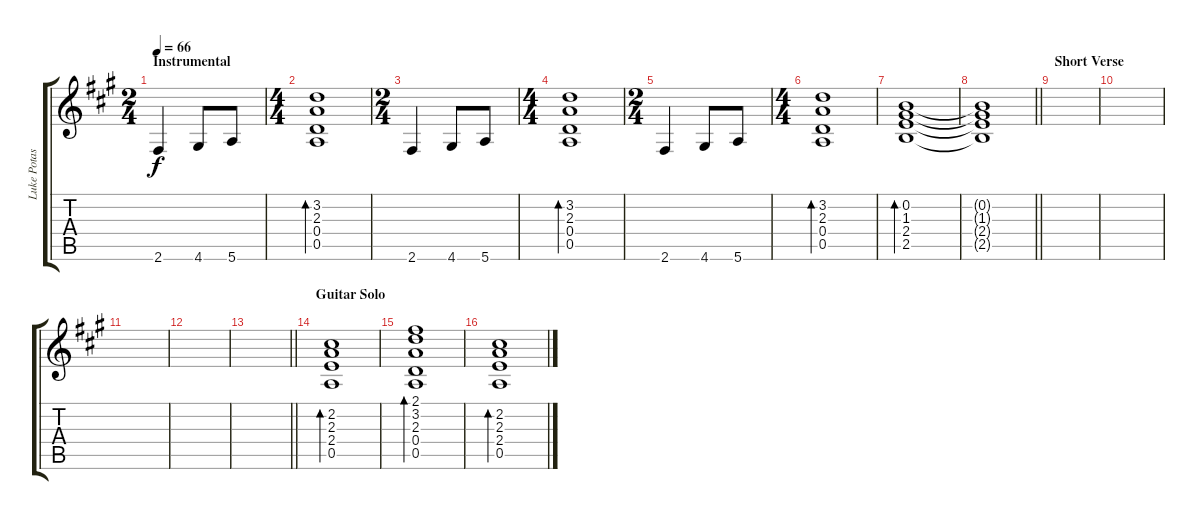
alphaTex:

\track ("Luke Potashnick Rhythm" "Luke Potas") {instrument electricguitarjazz}
\staff {score tabs}
\tuning (E4 B3 G3 D3 A2 E2) {hide}
\ts (2 4)
\section ("" "Instrumental")
\tempo 66
\clef g2
\ks f#minor
2.6.4{dy f} 4.6.8 5.6.8 |
\ts (4 4)
(3.2 2.3 0.4 0.5).1{bd 30} |
\ts (2 4)
2.6.4 4.6.8 5.6.8 |
\ts (4 4)
(3.2 2.3 0.4 0.5).1{bd 30} |
\ts (2 4)
2.6.4 4.6.8 5.6.8 |
\ts (4 4)
(3.2 2.3 0.4 0.5).1{bd 30} |
(0.2 1.3 2.4 2.5).1{bd 30} |
\barLineRight lightlight
(0.2{t} 1.3{t} 2.4{t} 2.5{t}).1 |
\section ("" "Short Verse")
|
|
|
|
\barLineRight lightlight
|
\section ("" "Guitar Solo")
(2.2 2.3 2.4 0.5).1{bd 30} |
(2.1 3.2 2.3 0.4 0.5).1{bd 30} |
(2.2 2.3 2.4 0.5).1{bd 30}
